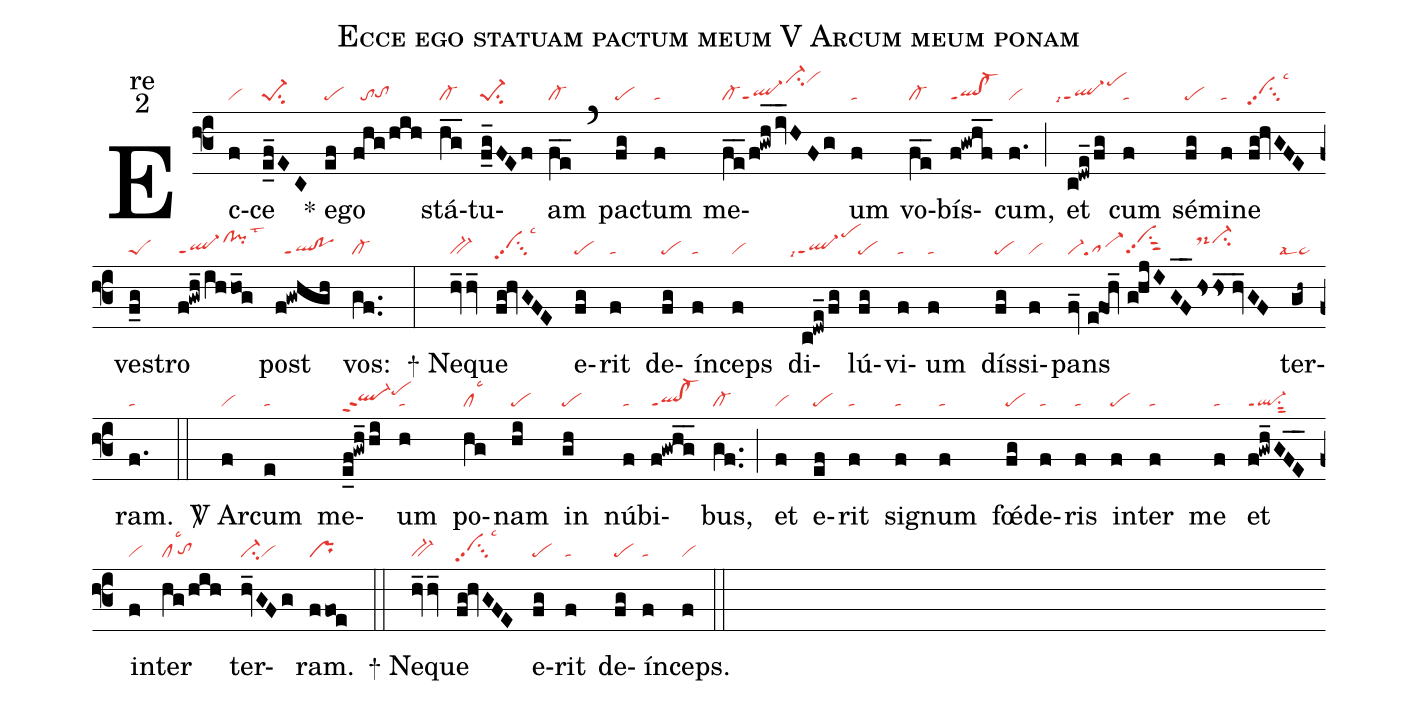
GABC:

name:Ecce ego statuam pactum meum V Arcum meum ponam;
office-part:re;
mode:2;
nabc-lines:1;
%%
(f3) Ec(f|vi)ce(e_f_EC|pe-1su2) <sp>*</sp> e(ef|pe)go(fhg/hih|//totohg) stá(hg__|cl-)tu(f_g_FEf|pe-1su2)am(fe__|cl-) (`) pac(fg|pe)tum(f|ta) me(fe__/f!gwh_/iv_HFg|cl-ql-ppt1ci-hlvihl)um(f|ta) vo(fe__|cl-)bís(f!gwhf__|ql!cl-ppt1)cum,(f.|vi) (;) et(c!dwe_/fg|```ql-ppt1lsi7pehk) cum(f|ta) sé(fg|pe)mi(f|ta)ne(fg!hvGFE|ci1hhpp2lsc3) ves(f_g|peS)tro(f!gwh_/ihho_g|ql-ppt1clhj!pihjlst3) post(f!gwhgh|//ql!poppt1) vos:(gf..|cl-) (:)
<sp>+</sp> Ne(hv_hv_|bv-)que(fg!hvGFE|ci1hhpp2lsc3) e(fg|pe)rit(f|ta) de(fg|pe)ín(f|ta)ceps(f|vi) di(c!dwe_/fg|```ql-ppt1lsi7pehl)lú(fg|pe)vi(f|ta)um(f|ta) dís(fg|pe)si(f|vi)pans(fv_//e@foh_|vi-sa-|//g!hjIGF__|vihjpp2su1sut2|hshs_//hv_GF|ds-hjci-hj) ter(gh~|```ta>lsal4)ram.(f.|ta) (::)

<sp>V/</sp> Ar(f|vi)cum(e|ta) me(e_f!gwh_hi|ql-hhppt2pehj)um(h|ta) po(hg|cllsc3)nam(hi|pe) in(gh|pe) nú(f|ta)bi(f!gwhg__|ql!cl-ppt1)bus,(gf..|cl-) (;) et(f|vi) e(ef|pe)rit(f|ta) sig(f|ta)num(f|ta) fœ́(fg|pe)de(f|ta)ris(f|ta) in(f|pe)ter(f|ta) me(f|ta) et(f!gwh_GFE__|ql-ppt1su1sut2) in(f|vi)ter(hg/hih|cllsc3`tohg) ter(hv_GFg|ci-vi)ram.(ffoe|pr) (::)

<sp>+</sp> Ne(hv_hv_|bv-)que(fg!hvGFE|ci1hhpp2lsc3) e(fg|pe)rit(f|ta) de(fg|pe)ín(f|ta)ceps.(f|vi) (::)
